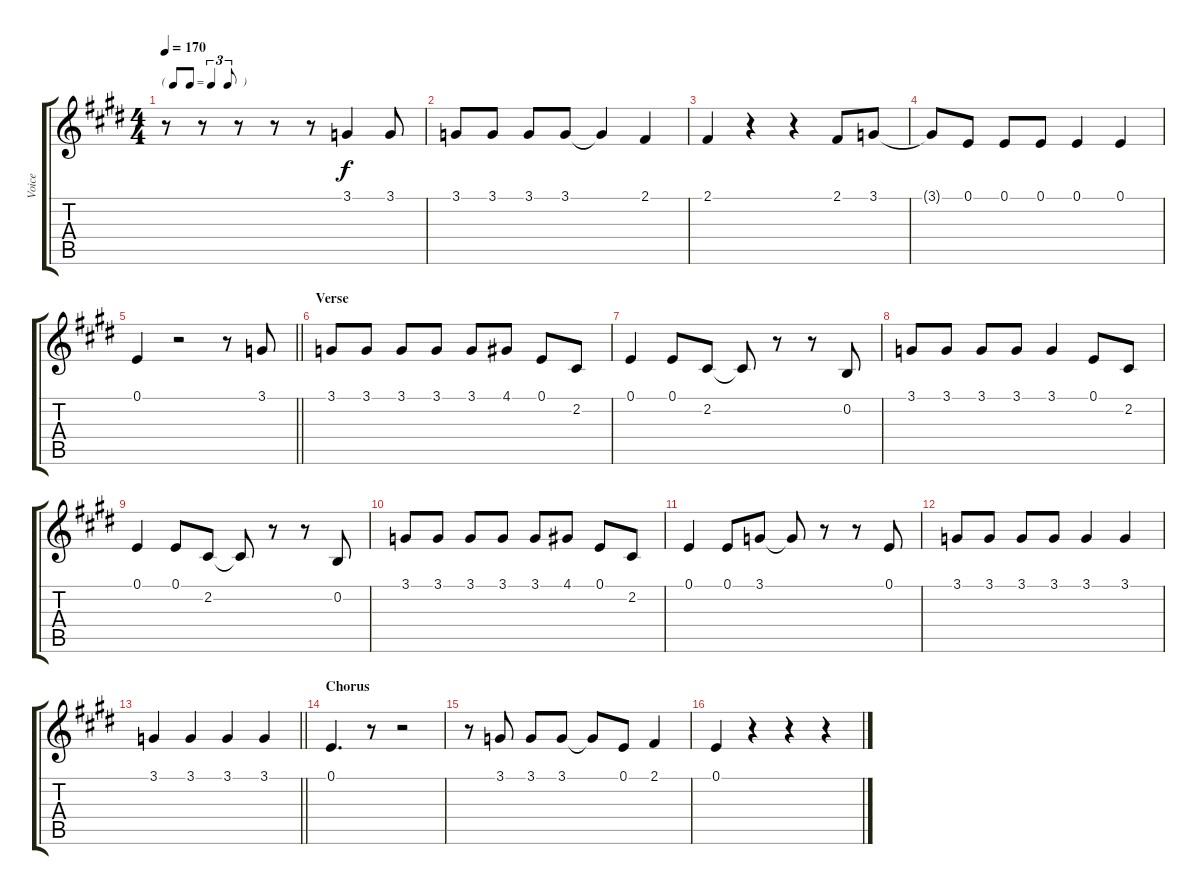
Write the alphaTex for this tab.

\track ("Voice" "Voice") {solo instrument bassoon}
\staff {score tabs}
\tuning (E4 B3 G3 D3 A2 E2) {hide}
\ts (4 4)
\tf triplet8th
\tempo 170
\clef g2
\ks e
r.8{dy f} r.8 r.8 r.8 r.8 3.1.4 3.1.8 |
3.1.8 3.1.8 3.1.8 3.1.8 3.1{t}.4 2.1.4 |
2.1.4 r.4 r.4 2.1.8 3.1.8 |
3.1{t}.8 0.1.8 0.1.8 0.1.8 0.1.4 0.1.4 |
\barLineRight lightlight
0.1.4 r.2 r.8 3.1.8 |
\section ("" "Verse")
3.1.8 3.1.8 3.1.8 3.1.8 3.1.8 4.1.8 0.1.8 2.2.8 |
0.1.4 0.1.8 2.2.8 2.2{t}.8 r.8 r.8 0.2.8 |
3.1.8 3.1.8 3.1.8 3.1.8 3.1.4 0.1.8 2.2.8 |
0.1.4 0.1.8 2.2.8 2.2{t}.8 r.8 r.8 0.2.8 |
3.1.8 3.1.8 3.1.8 3.1.8 3.1.8 4.1.8 0.1.8 2.2.8 |
0.1.4 0.1.8 3.1.8 3.1{t}.8 r.8 r.8 0.1.8 |
3.1.8 3.1.8 3.1.8 3.1.8 3.1.4 3.1.4 |
\barLineRight lightlight
3.1.4 3.1.4 3.1.4 3.1.4 |
\section ("" "Chorus")
0.1.4{d} r.8 r.2 |
r.8 3.1.8 3.1.8 3.1.8 3.1{t}.8 0.1.8 2.1.4 |
0.1.4 r.4 r.4 r.4
